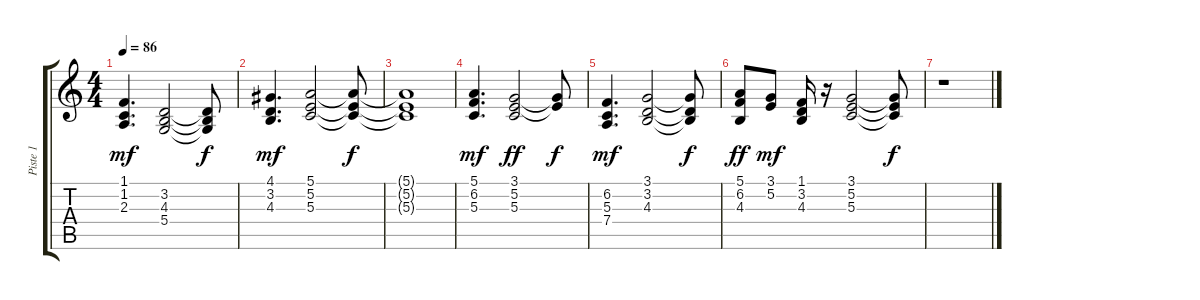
\track ("Piste 1" "Piste 1") {instrument synthstrings2}
\staff {score tabs}
\tuning (E4 B3 G3 D3 A2 E2) {hide}
\ts (4 4)
\tempo 86
\clef g2
\ks c
(1.1 1.2 2.3).4{d dy mf} (3.2 4.3 5.4).2 (3.2{t} 4.3{t} 5.4{t}).8{dy f} |
(4.1 3.2 4.3).4{d dy mf} (5.1 5.2 5.3).2 (5.1{t} 5.2{t} 5.3{t}).8{dy f} |
(5.1{t} 5.2{t} 5.3{t}).1 |
(5.1 6.2 5.3).4{d dy mf} (3.1 5.2 5.3).2{dy ff} (3.1{t} 5.2{t}).8{dy f} |
(6.2 5.3 7.4).4{d dy mf} (3.1 3.2 4.3).2 (3.1{t} 3.2{t} 4.3{t}).8{dy f} |
(5.1 6.2 4.3).8{dy ff} (3.1 5.2).8{dy mf} (1.1 3.2 4.3).16 r.16 (3.1 5.2 5.3).2 (3.1{t} 5.2{t} 5.3{t}).8{dy f} |
r.1
